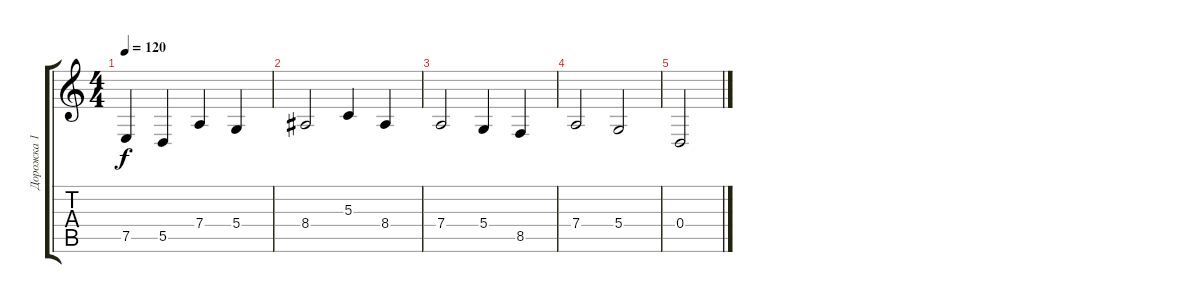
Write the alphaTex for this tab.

\track ("Дорожка 1" "Дорожка 1") {instrument flute}
\staff {score tabs}
\tuning (E4 B3 G3 D3 A2 E2) {hide}
\ts (4 4)
\tempo 120
\clef g2
\ks c
7.5.4{dy f} 5.5.4 7.4.4 5.4.4 |
8.4.2 5.3.4 8.4.4 |
7.4.2 5.4.4 8.5.4 |
7.4.2 5.4.2 |
0.4.2
